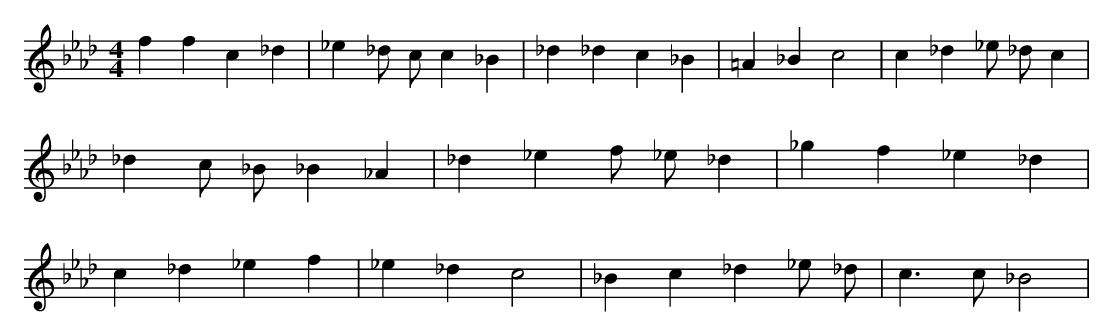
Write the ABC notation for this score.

X:1
M:4/4
L:1/8
K:Ab
f2 f2 c2 _d2 | _e2 _d c c2 _B2 | _d2 _d2 c2 _B2 | =A2 _B2 c4 | c2 _d2 _e _d c2 | _d2 c _B _B2 _A2 | _d2 _e2 f _e _d2 | _g2 f2 _e2 _d2 | c2 _d2 _e2 f2 | _e2 _d2 c4 | _B2 c2 _d2 _e _d | c3 c _B4 |
